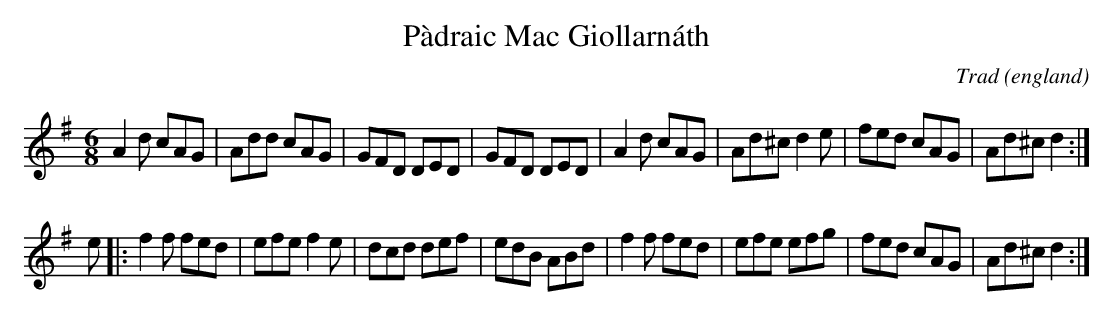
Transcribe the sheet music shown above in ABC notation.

X:1
T:P\`adraic Mac Giollarn\'ath
O:england
C:Trad
M:6/8
K:DMix
L:1/8
A2d cAG|Add cAG|GFD DED|GFD DED|A2d cAG|Ad^c d2e|fed cAG|Ad^c d2 :|
e|: f2f fed|efe f2e|dcd def|edB ABd|f2f fed|efe efg|fed cAG|Ad^c d2 :|
